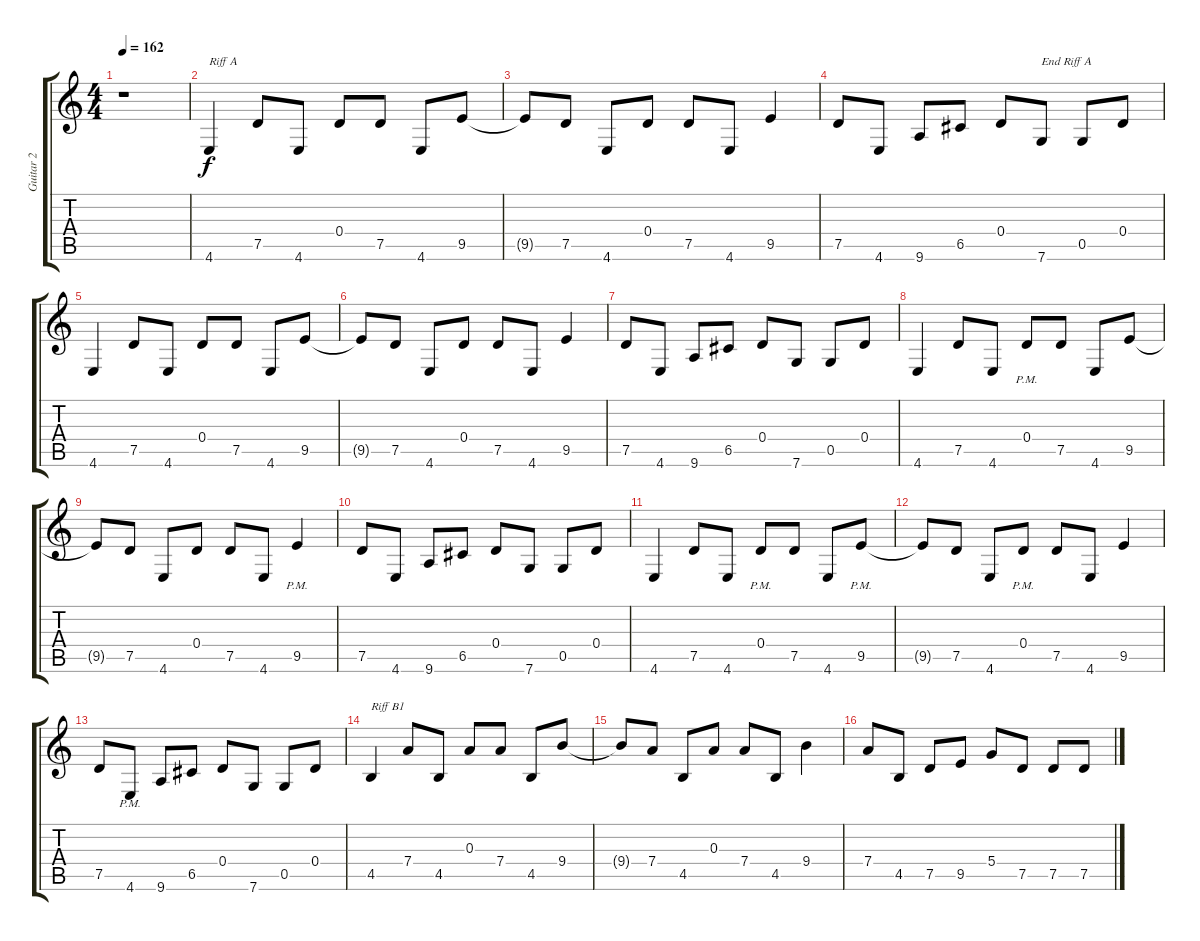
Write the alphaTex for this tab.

\track ("Guitar 2" "Guitar 2") {instrument acousticguitarsteel}
\staff {score tabs}
\tuning (G4 E4 A3 D3 G2 C2) {hide}
\ts (4 4)
\tempo 162
\clef g2
\ks c
r.1{dy f instrument acousticguitarsteel} |
4.6.4{txt "Riff A"} 7.5.8 4.6.8 0.4.8 7.5.8 4.6.8 9.5.8 |
9.5{t}.8 7.5.8 4.6.8 0.4.8 7.5.8 4.6.8 9.5.4 |
7.5.8 4.6.8 9.6.8 6.5.8 0.4.8 7.6.8{txt "End Riff A"} 0.5.8 0.4.8 |
4.6.4 7.5.8 4.6.8 0.4.8 7.5.8 4.6.8 9.5.8 |
9.5{t}.8 7.5.8 4.6.8 0.4.8 7.5.8 4.6.8 9.5.4 |
7.5.8 4.6.8 9.6.8 6.5.8 0.4.8 7.6.8 0.5.8 0.4.8 |
4.6.4 7.5.8 4.6.8 0.4{pm}.8 7.5.8 4.6.8 9.5.8 |
9.5{t}.8 7.5.8 4.6.8 0.4.8 7.5.8 4.6.8 9.5{pm}.4 |
7.5.8 4.6.8 9.6.8 6.5.8 0.4.8 7.6.8 0.5.8 0.4.8 |
4.6.4 7.5.8 4.6.8 0.4{pm}.8 7.5.8 4.6.8 9.5{pm}.8 |
9.5{t}.8 7.5.8 4.6.8 0.4{pm}.8 7.5.8 4.6.8 9.5.4 |
7.5.8 4.6{pm}.8 9.6.8 6.5.8 0.4.8 7.6.8 0.5.8 0.4.8 |
4.5.4{txt "Riff B1"} 7.4.8 4.5.8 0.3.8 7.4.8 4.5.8 9.4.8 |
9.4{t}.8 7.4.8 4.5.8 0.3.8 7.4.8 4.5.8 9.4.4 |
7.4.8 4.5.8 7.5.8 9.5.8 5.4.8 7.5.8 7.5.8 7.5.8
